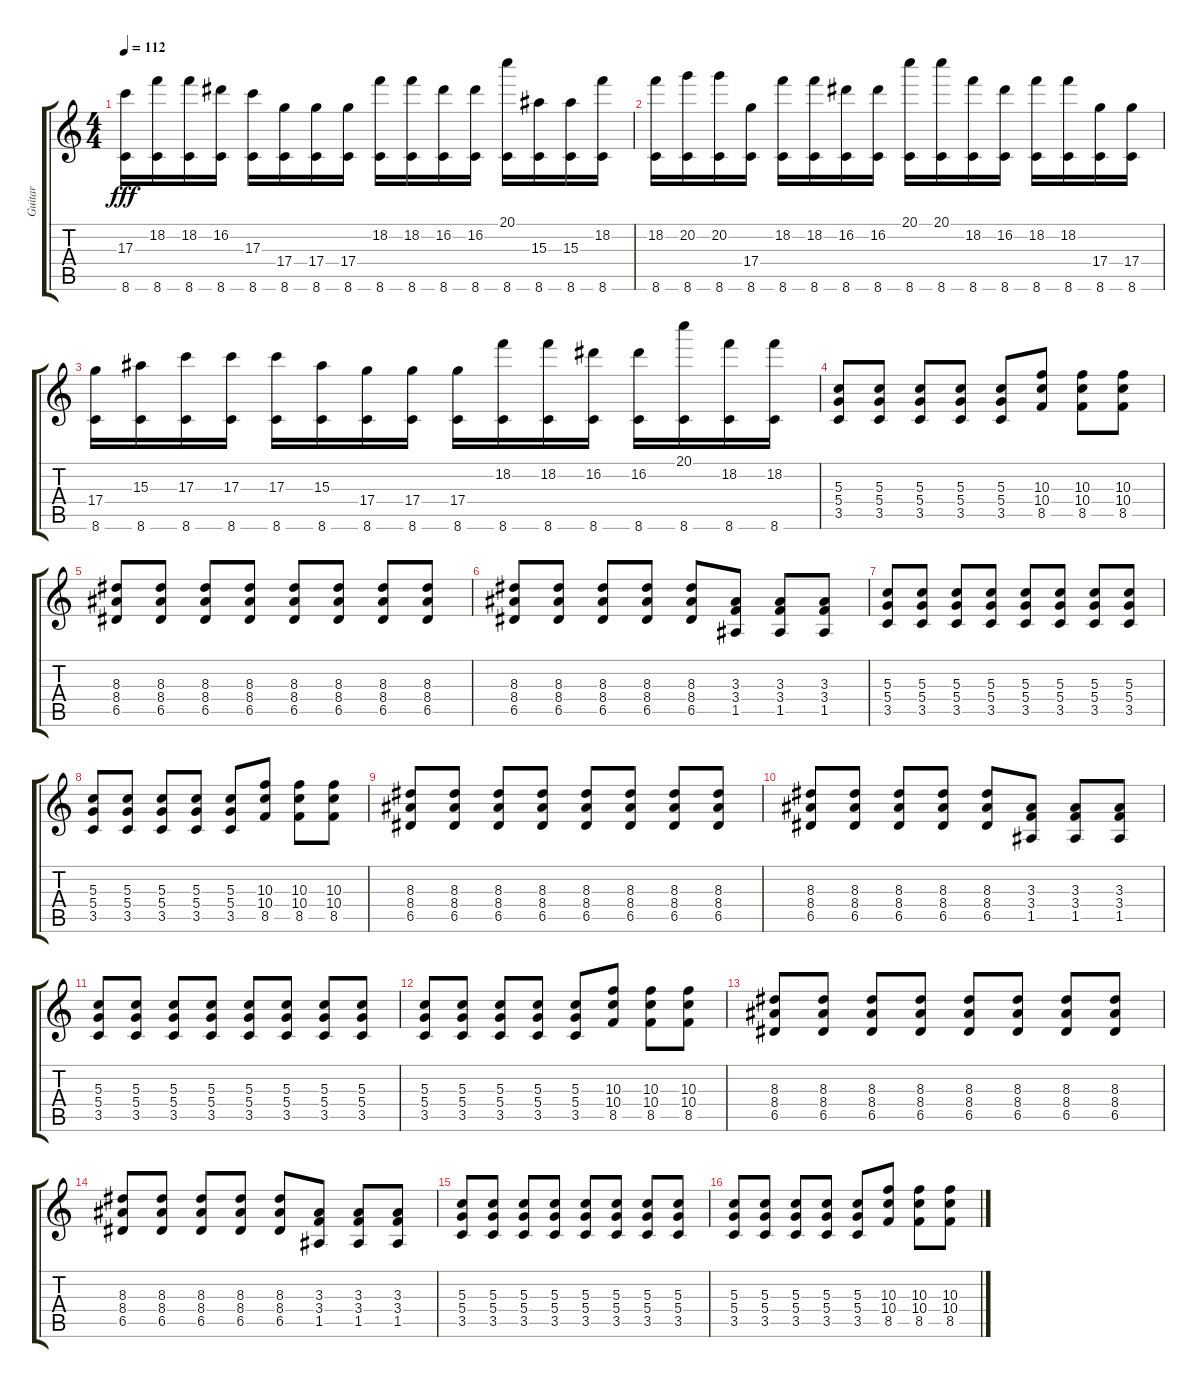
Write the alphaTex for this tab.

\track ("Guitar" "Guitar") {instrument acousticguitarnylon}
\staff {score tabs}
\tuning (E4 B3 G3 D3 A2 E2) {hide}
\ts (4 4)
\tempo 112
\clef g2
\ks c
(17.3 8.6).16{dy fff} (18.2 8.6).16 (18.2 8.6).16 (16.2 8.6).16 (17.3 8.6).16 (17.4 8.6).16 (17.4 8.6).16 (17.4 8.6).16 (18.2 8.6).16 (18.2 8.6).16 (16.2 8.6).16 (16.2 8.6).16 (20.1 8.6).16 (15.3 8.6).16 (15.3 8.6).16 (18.2 8.6).16 |
(18.2 8.6).16 (20.2 8.6).16 (20.2 8.6).16 (17.4 8.6).16 (18.2 8.6).16 (18.2 8.6).16 (16.2 8.6).16 (16.2 8.6).16 (20.1 8.6).16 (20.1 8.6).16 (18.2 8.6).16 (16.2 8.6).16 (18.2 8.6).16 (18.2 8.6).16 (17.4 8.6).16 (17.4 8.6).16 |
(17.4 8.6).16 (15.3 8.6).16 (17.3 8.6).16 (17.3 8.6).16 (17.3 8.6).16 (15.3 8.6).16 (17.4 8.6).16 (17.4 8.6).16 (17.4 8.6).16 (18.2 8.6).16 (18.2 8.6).16 (16.2 8.6).16 (16.2 8.6).16 (20.1 8.6).16 (18.2 8.6).16 (18.2 8.6).16 |
(5.3 5.4 3.5).8{volume 11} (5.3 5.4 3.5).8 (5.3 5.4 3.5).8 (5.3 5.4 3.5).8 (5.3 5.4 3.5).8 (10.3 10.4 8.5).8 (10.3 10.4 8.5).8 (10.3 10.4 8.5).8 |
(8.3 8.4 6.5).8 (8.3 8.4 6.5).8 (8.3 8.4 6.5).8 (8.3 8.4 6.5).8 (8.3 8.4 6.5).8 (8.3 8.4 6.5).8 (8.3 8.4 6.5).8 (8.3 8.4 6.5).8 |
(8.3 8.4 6.5).8 (8.3 8.4 6.5).8 (8.3 8.4 6.5).8 (8.3 8.4 6.5).8 (8.3 8.4 6.5).8 (3.3 3.4 1.5).8 (3.3 3.4 1.5).8 (3.3 3.4 1.5).8 |
(5.3 5.4 3.5).8 (5.3 5.4 3.5).8 (5.3 5.4 3.5).8 (5.3 5.4 3.5).8 (5.3 5.4 3.5).8 (5.3 5.4 3.5).8 (5.3 5.4 3.5).8 (5.3 5.4 3.5).8 |
(5.3 5.4 3.5).8 (5.3 5.4 3.5).8 (5.3 5.4 3.5).8 (5.3 5.4 3.5).8 (5.3 5.4 3.5).8 (10.3 10.4 8.5).8 (10.3 10.4 8.5).8 (10.3 10.4 8.5).8 |
(8.3 8.4 6.5).8 (8.3 8.4 6.5).8 (8.3 8.4 6.5).8 (8.3 8.4 6.5).8 (8.3 8.4 6.5).8 (8.3 8.4 6.5).8 (8.3 8.4 6.5).8 (8.3 8.4 6.5).8 |
(8.3 8.4 6.5).8 (8.3 8.4 6.5).8 (8.3 8.4 6.5).8 (8.3 8.4 6.5).8 (8.3 8.4 6.5).8 (3.3 3.4 1.5).8 (3.3 3.4 1.5).8 (3.3 3.4 1.5).8 |
(5.3 5.4 3.5).8 (5.3 5.4 3.5).8 (5.3 5.4 3.5).8 (5.3 5.4 3.5).8 (5.3 5.4 3.5).8 (5.3 5.4 3.5).8 (5.3 5.4 3.5).8 (5.3 5.4 3.5).8 |
(5.3 5.4 3.5).8{volume 8} (5.3 5.4 3.5).8 (5.3 5.4 3.5).8 (5.3 5.4 3.5).8 (5.3 5.4 3.5).8 (10.3 10.4 8.5).8 (10.3 10.4 8.5).8 (10.3 10.4 8.5).8 |
(8.3 8.4 6.5).8 (8.3 8.4 6.5).8 (8.3 8.4 6.5).8 (8.3 8.4 6.5).8 (8.3 8.4 6.5).8 (8.3 8.4 6.5).8 (8.3 8.4 6.5).8 (8.3 8.4 6.5).8 |
(8.3 8.4 6.5).8 (8.3 8.4 6.5).8 (8.3 8.4 6.5).8 (8.3 8.4 6.5).8 (8.3 8.4 6.5).8 (3.3 3.4 1.5).8 (3.3 3.4 1.5).8 (3.3 3.4 1.5).8 |
(5.3 5.4 3.5).8 (5.3 5.4 3.5).8 (5.3 5.4 3.5).8 (5.3 5.4 3.5).8 (5.3 5.4 3.5).8 (5.3 5.4 3.5).8 (5.3 5.4 3.5).8 (5.3 5.4 3.5).8 |
(5.3 5.4 3.5).8 (5.3 5.4 3.5).8 (5.3 5.4 3.5).8 (5.3 5.4 3.5).8 (5.3 5.4 3.5).8 (10.3 10.4 8.5).8 (10.3 10.4 8.5).8 (10.3 10.4 8.5).8
